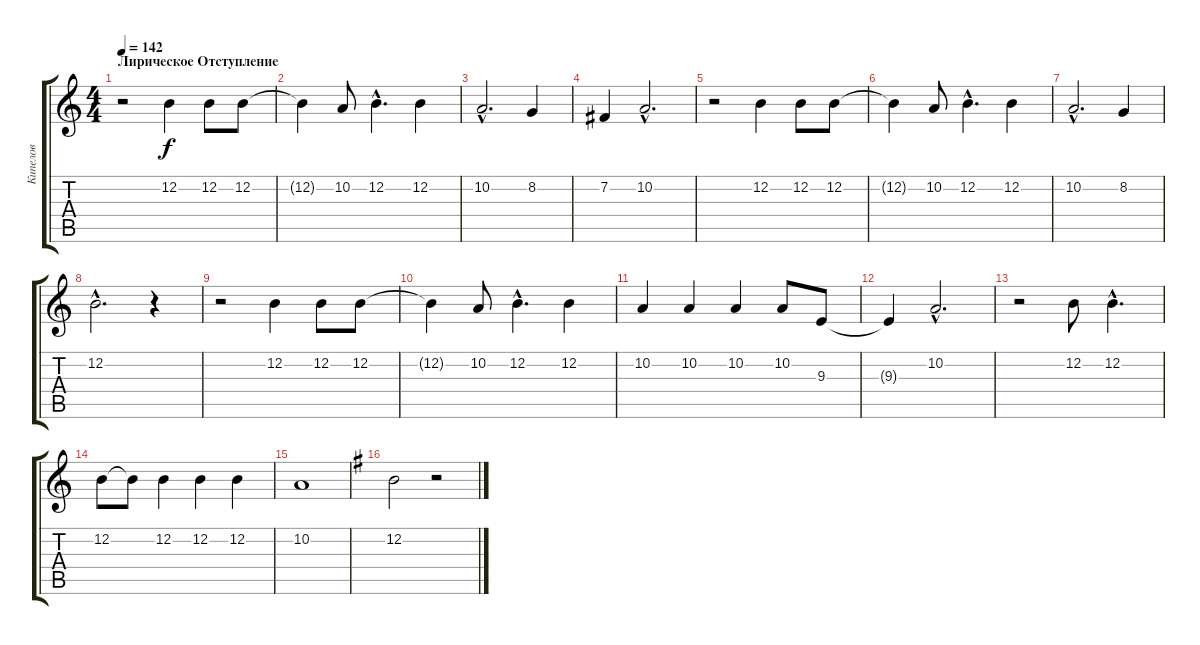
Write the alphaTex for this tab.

\track ("Кипелов" "Кипелов") {instrument flute}
\staff {score tabs}
\tuning (E4 B3 G3 D3 A2 E2) {hide}
\ts (4 4)
\section ("" "Лирическое Отступление")
\tempo 142
\clef g2
\ks c
r.2{dy f} 12.2.4 12.2.8 12.2.8 |
12.2{t}.4 10.2.8 12.2{hac}.4{d} 12.2.4 |
10.2{hac}.2{d} 8.2.4 |
7.2.4 10.2{hac}.2{d} |
r.2 12.2.4 12.2.8 12.2.8 |
12.2{t}.4 10.2.8 12.2{hac}.4{d} 12.2.4 |
10.2{hac}.2{d} 8.2.4 |
12.2{hac}.2{d} r.4 |
r.2 12.2.4 12.2.8 12.2.8 |
12.2{t}.4 10.2.8 12.2{hac}.4{d} 12.2.4 |
10.2.4 10.2.4 10.2.4 10.2.8 9.3.8 |
9.3{t}.4 10.2{hac}.2{d} |
r.2 12.2.8 12.2{hac}.4{d} |
12.2.8 12.2{t}.8 12.2.4 12.2.4 12.2.4 |
10.2.1 |
\ks eminor
12.2.2 r.2
